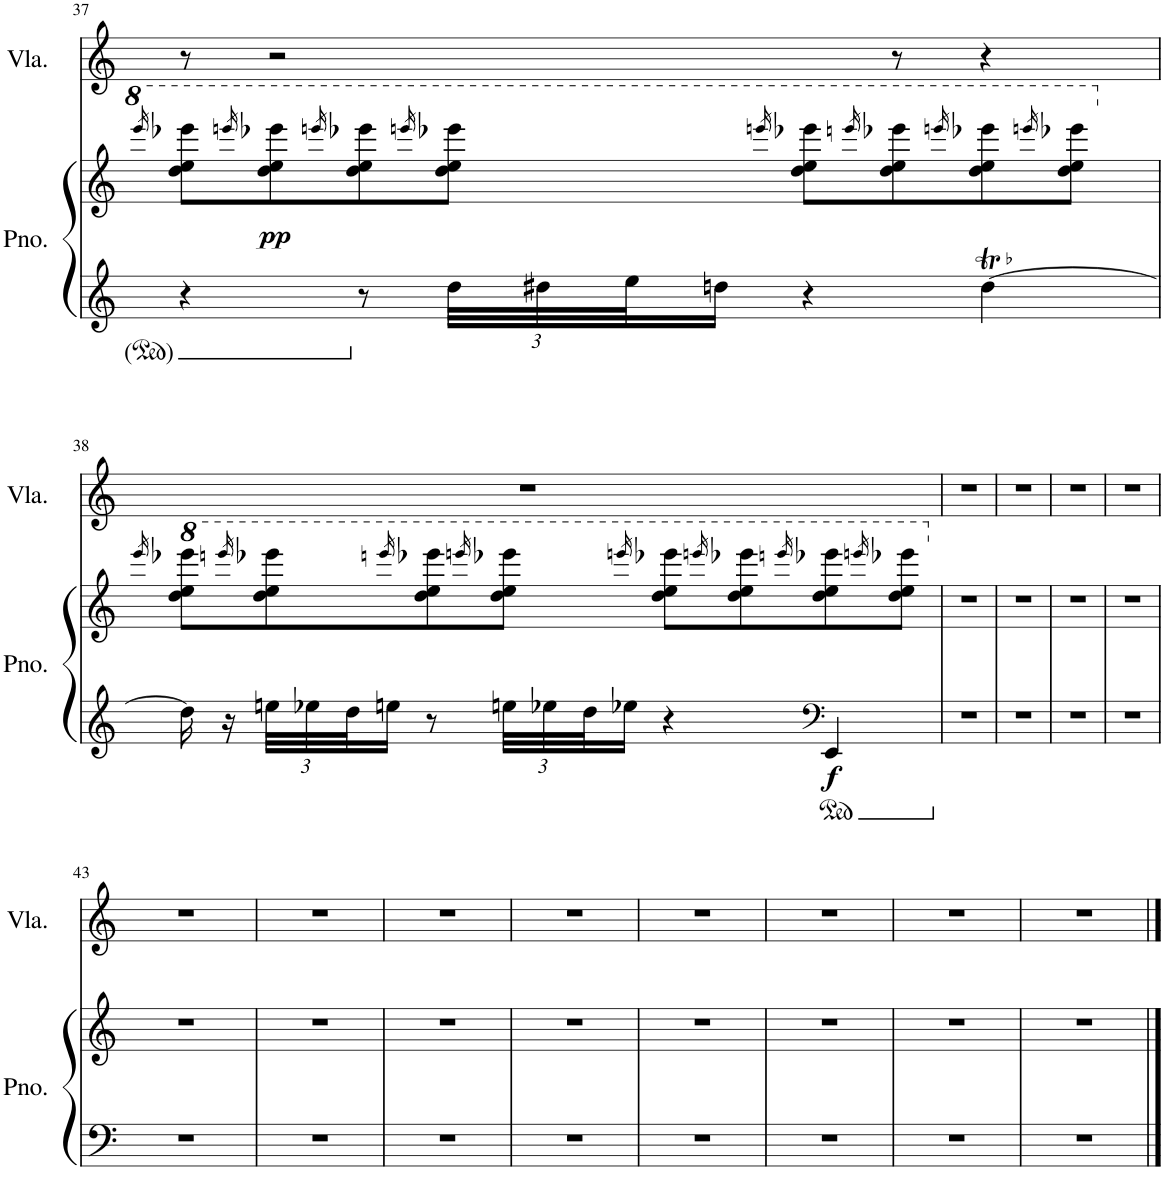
**kern	**kern	**dynam	**kern
*part2	*part2	*part2	*part1
*staff3	*staff2	*staff2/3	*staff1
*I"Piano	*	*	*I"Viola
*I'Pno.	*	*	*I'Vla.
!!LO:PB:g=z
*clefG2	*clefG2	*	*clefG2
*k[]	*k[]	*	*k[]
*M4/4	*M4/4	*	*M4/4
=37	=37	=37	=37
.	16qeeee/	.	.
4r	8ddd\ 8eee\ 8eeee-X\L	.	8r
.	16qeeeen/	.	.
!	!	!LO:DY:b	!
.	8ddd\ 8eee\ 8eeee-X\	pp	2r
.	16qeeeen/	.	.
8r	8ddd\ 8eee\ 8eeee-X\	.	.
.	16qeeeen/	.	.
*Xbrackettup	*	*	*
48dd\LLL	8ddd\ 8eee\ 8eeee-X\J	.	.
48dd#X\	.	.	.
48ee\J	.	.	.
16ddn\JJ	.	.	.
.	16qeeeen/	.	.
4r	8ddd\ 8eee\ 8eeee-X\L	.	.
.	16qeeeen/	.	.
.	8ddd\ 8eee\ 8eeee-X\	.	8r
.	16qeeeen/	.	.
[4ddT\	8ddd\ 8eee\ 8eeee-X\	.	4r
.	16qeeeen/	.	.
.	8ddd\ 8eee\ 8eeee-X\J	.	.
!!LO:LB:g=z
=38	=38	=38	=38
.	16qeeee/	.	.
16dd\]	8ddd\ 8eee\ 8eeee-X\L	.	1r
16r	.	.	.
.	16qeeeen/	.	.
48een\LLL	8ddd\ 8eee\ 8eeee-X\	.	.
48ee-X\	.	.	.
48dd\J	.	.	.
16een\JJ	.	.	.
.	16qeeeen/	.	.
8r	8ddd\ 8eee\ 8eeee-X\	.	.
.	16qeeeen/	.	.
48een\LLL	8ddd\ 8eee\ 8eeee-X\J	.	.
48ee-X\	.	.	.
48dd\J	.	.	.
16ee-X\JJ	.	.	.
.	16qeeeen/	.	.
4r	8ddd\ 8eee\ 8eeee-X\L	.	.
.	16qeeeen/	.	.
.	8ddd\ 8eee\ 8eeee-X\	.	.
*clefF4	*	*	*
.	16qeeeen/	.	.
!	!	!LO:DY:b=2	!
4EE/	8ddd\ 8eee\ 8eeee-X\	f	.
.	16qeeeen/	.	.
.	8ddd\ 8eee\ 8eeee-X\J	.	.
=39	=39	=39	=39
1r	1r	.	1r
=40	=40	=40	=40
1r	1r	.	1r
=41	=41	=41	=41
1r	1r	.	1r
=42	=42	=42	=42
1r	1r	.	1r
!!LO:LB:g=z
=43	=43	=43	=43
1r	1r	.	1r
=44	=44	=44	=44
1r	1r	.	1r
=45	=45	=45	=45
1r	1r	.	1r
=46	=46	=46	=46
1r	1r	.	1r
=47	=47	=47	=47
1r	1r	.	1r
=48	=48	=48	=48
1r	1r	.	1r
=49	=49	=49	=49
1r	1r	.	1r
=50	=50	=50	=50
1r	1r	.	1r
==	==	==	==
*-	*-	*-	*-
